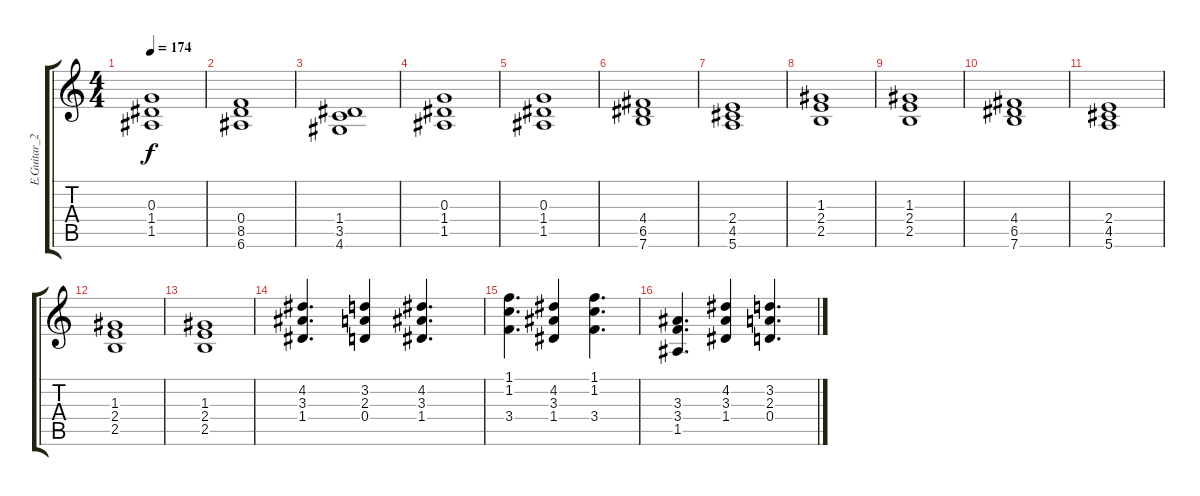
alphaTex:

\track ("E.Guitar_2nd" "E.Guitar_2") {instrument distortionguitar}
\staff {score tabs}
\tuning (E4 B3 G3 D3 A2 E2) {hide}
\ts (4 4)
\tempo 174
\clef g2
\ks c
(0.3 1.4 1.5).1{dy f} |
(0.4 8.5 6.6).1 |
(1.4 3.5 4.6).1 |
(0.3 1.4 1.5).1 |
(0.3 1.4 1.5).1 |
(4.4 6.5 7.6).1 |
(2.4 4.5 5.6).1 |
(1.3 2.4 2.5).1 |
(1.3 2.4 2.5).1 |
(4.4 6.5 7.6).1 |
(2.4 4.5 5.6).1 |
(1.3 2.4 2.5).1 |
(1.3 2.4 2.5).1 |
(4.2 3.3 1.4).4{d} (3.2 2.3 0.4).4 (4.2 3.3 1.4).4{d} |
(1.1 1.2 3.4).4{d} (4.2 3.3 1.4).4 (1.1 1.2 3.4).4{d} |
(3.3 3.4 1.5).4{d} (4.2 3.3 1.4).4 (3.2 2.3 0.4).4{d}
